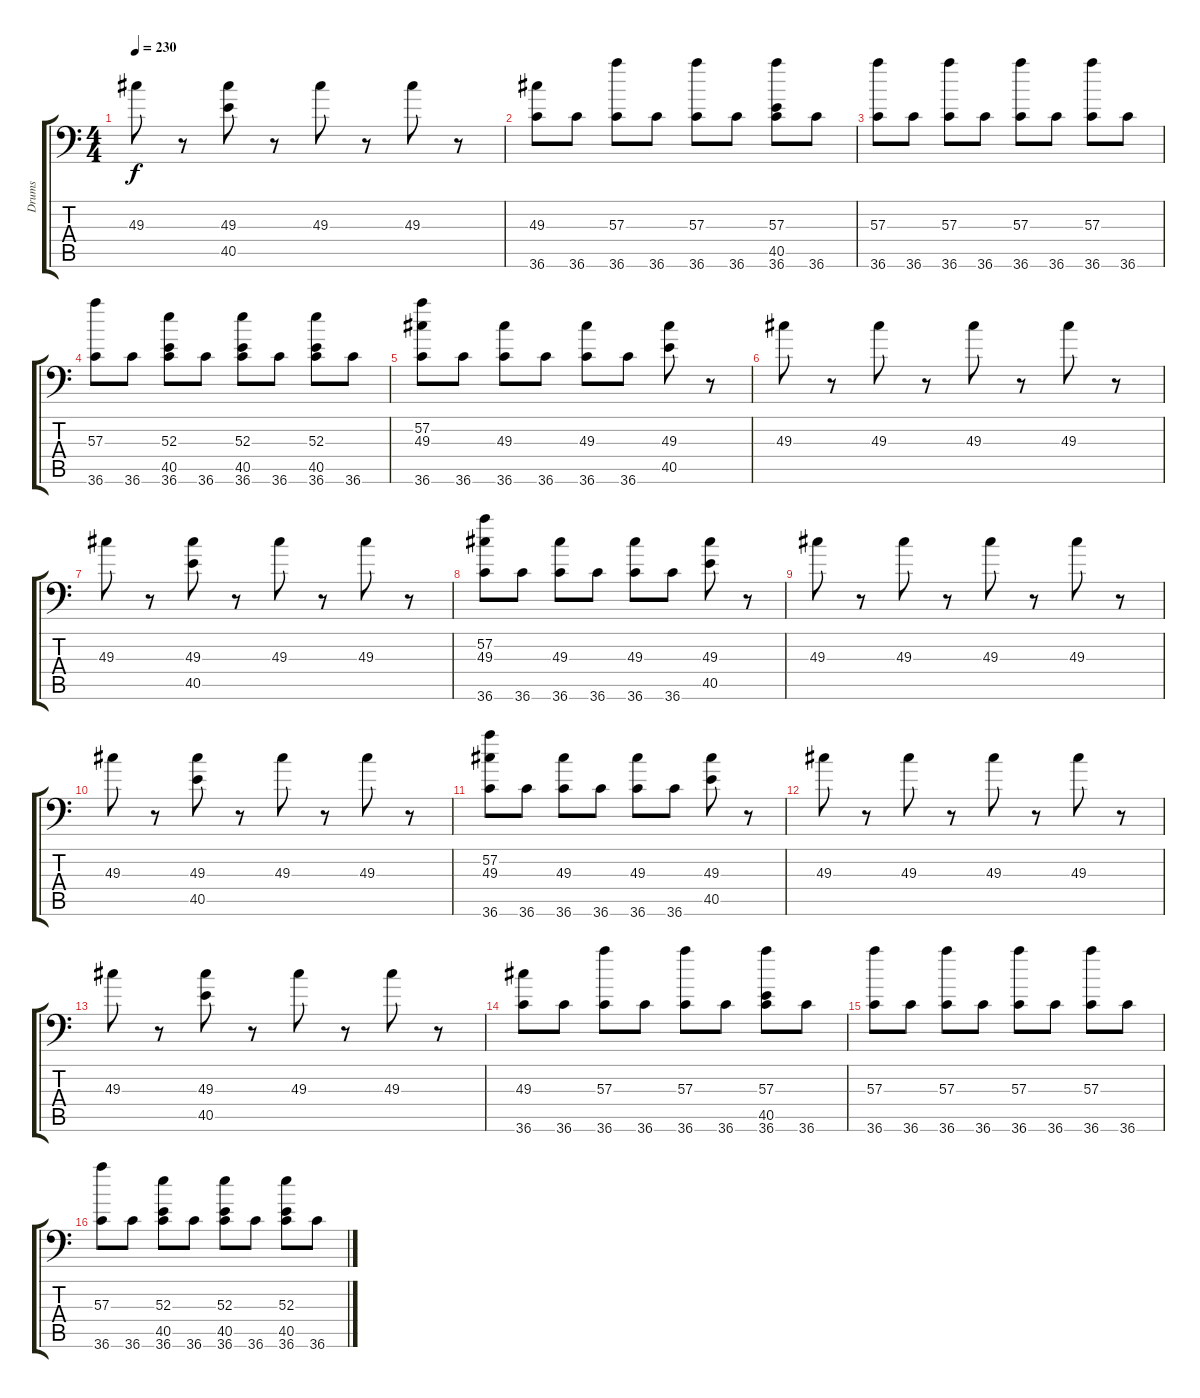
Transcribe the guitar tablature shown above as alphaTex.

\track ("Drums " "Drums ") {instrument acousticgrandpiano}
\staff {score tabs}
\tuning (C-1 C-1 C-1 C-1 C-1 C-1) {hide}
\ts (4 4)
\tempo 230
\clef f4
\ks c
49.3.8{dy f} r.8 (49.3 40.5).8 r.8 49.3.8 r.8 49.3.8 r.8 |
(49.3 36.6).8 36.6.8 (57.3 36.6).8 36.6.8 (57.3 36.6).8 36.6.8 (57.3 40.5 36.6).8 36.6.8 |
(57.3 36.6).8 36.6.8 (57.3 36.6).8 36.6.8 (57.3 36.6).8 36.6.8 (57.3 36.6).8 36.6.8 |
(57.3 36.6).8 36.6.8 (52.3 40.5 36.6).8 36.6.8 (52.3 40.5 36.6).8 36.6.8 (52.3 40.5 36.6).8 36.6.8 |
(57.2 49.3 36.6).8 36.6.8 (49.3 36.6).8 36.6.8 (49.3 36.6).8 36.6.8 (49.3 40.5).8 r.8 |
49.3.8 r.8 49.3.8 r.8 49.3.8 r.8 49.3.8 r.8 |
49.3.8 r.8 (49.3 40.5).8 r.8 49.3.8 r.8 49.3.8 r.8 |
(57.2 49.3 36.6).8 36.6.8 (49.3 36.6).8 36.6.8 (49.3 36.6).8 36.6.8 (49.3 40.5).8 r.8 |
49.3.8 r.8 49.3.8 r.8 49.3.8 r.8 49.3.8 r.8 |
49.3.8 r.8 (49.3 40.5).8 r.8 49.3.8 r.8 49.3.8 r.8 |
(57.2 49.3 36.6).8 36.6.8 (49.3 36.6).8 36.6.8 (49.3 36.6).8 36.6.8 (49.3 40.5).8 r.8 |
49.3.8 r.8 49.3.8 r.8 49.3.8 r.8 49.3.8 r.8 |
49.3.8 r.8 (49.3 40.5).8 r.8 49.3.8 r.8 49.3.8 r.8 |
(49.3 36.6).8 36.6.8 (57.3 36.6).8 36.6.8 (57.3 36.6).8 36.6.8 (57.3 40.5 36.6).8 36.6.8 |
(57.3 36.6).8 36.6.8 (57.3 36.6).8 36.6.8 (57.3 36.6).8 36.6.8 (57.3 36.6).8 36.6.8 |
(57.3 36.6).8 36.6.8 (52.3 40.5 36.6).8 36.6.8 (52.3 40.5 36.6).8 36.6.8 (52.3 40.5 36.6).8 36.6.8
